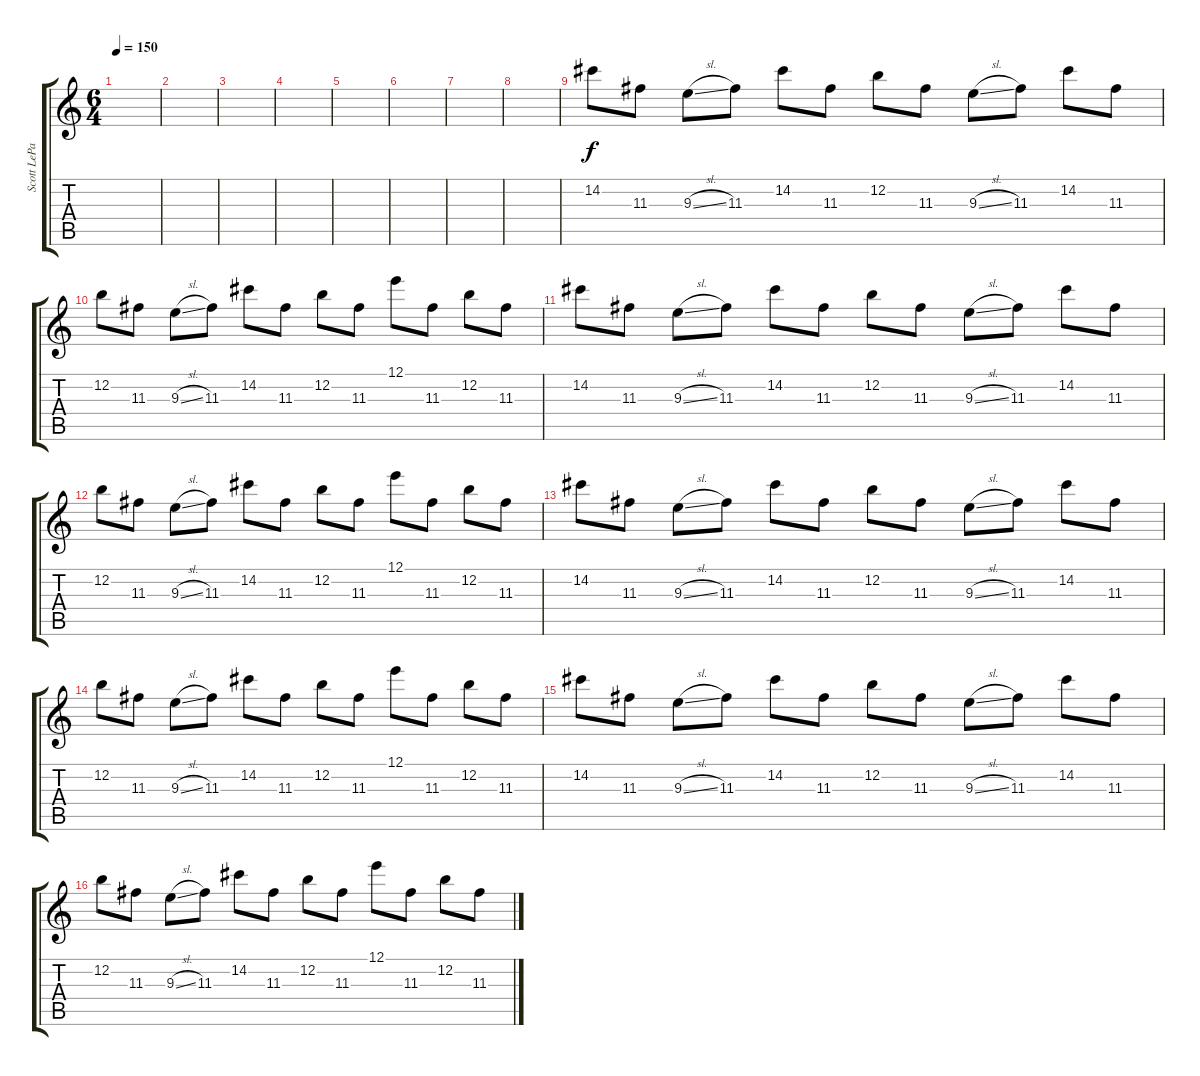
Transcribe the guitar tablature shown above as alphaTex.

\track ("Scott LePage (Lead)" "Scott LePa") {instrument distortionguitar}
\staff {score tabs}
\tuning (E4 B3 G3 D3 A2 D2) {hide}
\ts (6 4)
\tempo 150
\clef g2
\ks c
|
|
|
|
|
|
|
|
14.2.8{volume 16} 11.3.8 9.3{sl}.8 11.3.8 14.2.8 11.3.8 12.2.8 11.3.8 9.3{sl}.8 11.3.8 14.2.8 11.3.8 |
12.2.8 11.3.8 9.3{sl}.8 11.3.8 14.2.8 11.3.8 12.2.8 11.3.8 12.1.8 11.3.8 12.2.8 11.3.8 |
14.2.8 11.3.8 9.3{sl}.8 11.3.8 14.2.8 11.3.8 12.2.8 11.3.8 9.3{sl}.8 11.3.8 14.2.8 11.3.8 |
12.2.8 11.3.8 9.3{sl}.8 11.3.8 14.2.8 11.3.8 12.2.8 11.3.8 12.1.8 11.3.8 12.2.8 11.3.8 |
14.2.8{volume 13 balance 16} 11.3.8 9.3{sl}.8 11.3.8 14.2.8 11.3.8 12.2.8 11.3.8 9.3{sl}.8 11.3.8 14.2.8 11.3.8 |
12.2.8 11.3.8 9.3{sl}.8 11.3.8 14.2.8 11.3.8 12.2.8 11.3.8 12.1.8 11.3.8 12.2.8 11.3.8 |
14.2.8 11.3.8 9.3{sl}.8 11.3.8 14.2.8 11.3.8 12.2.8 11.3.8 9.3{sl}.8 11.3.8 14.2.8 11.3.8 |
12.2.8 11.3.8 9.3{sl}.8 11.3.8 14.2.8 11.3.8 12.2.8 11.3.8 12.1.8 11.3.8 12.2.8 11.3.8
